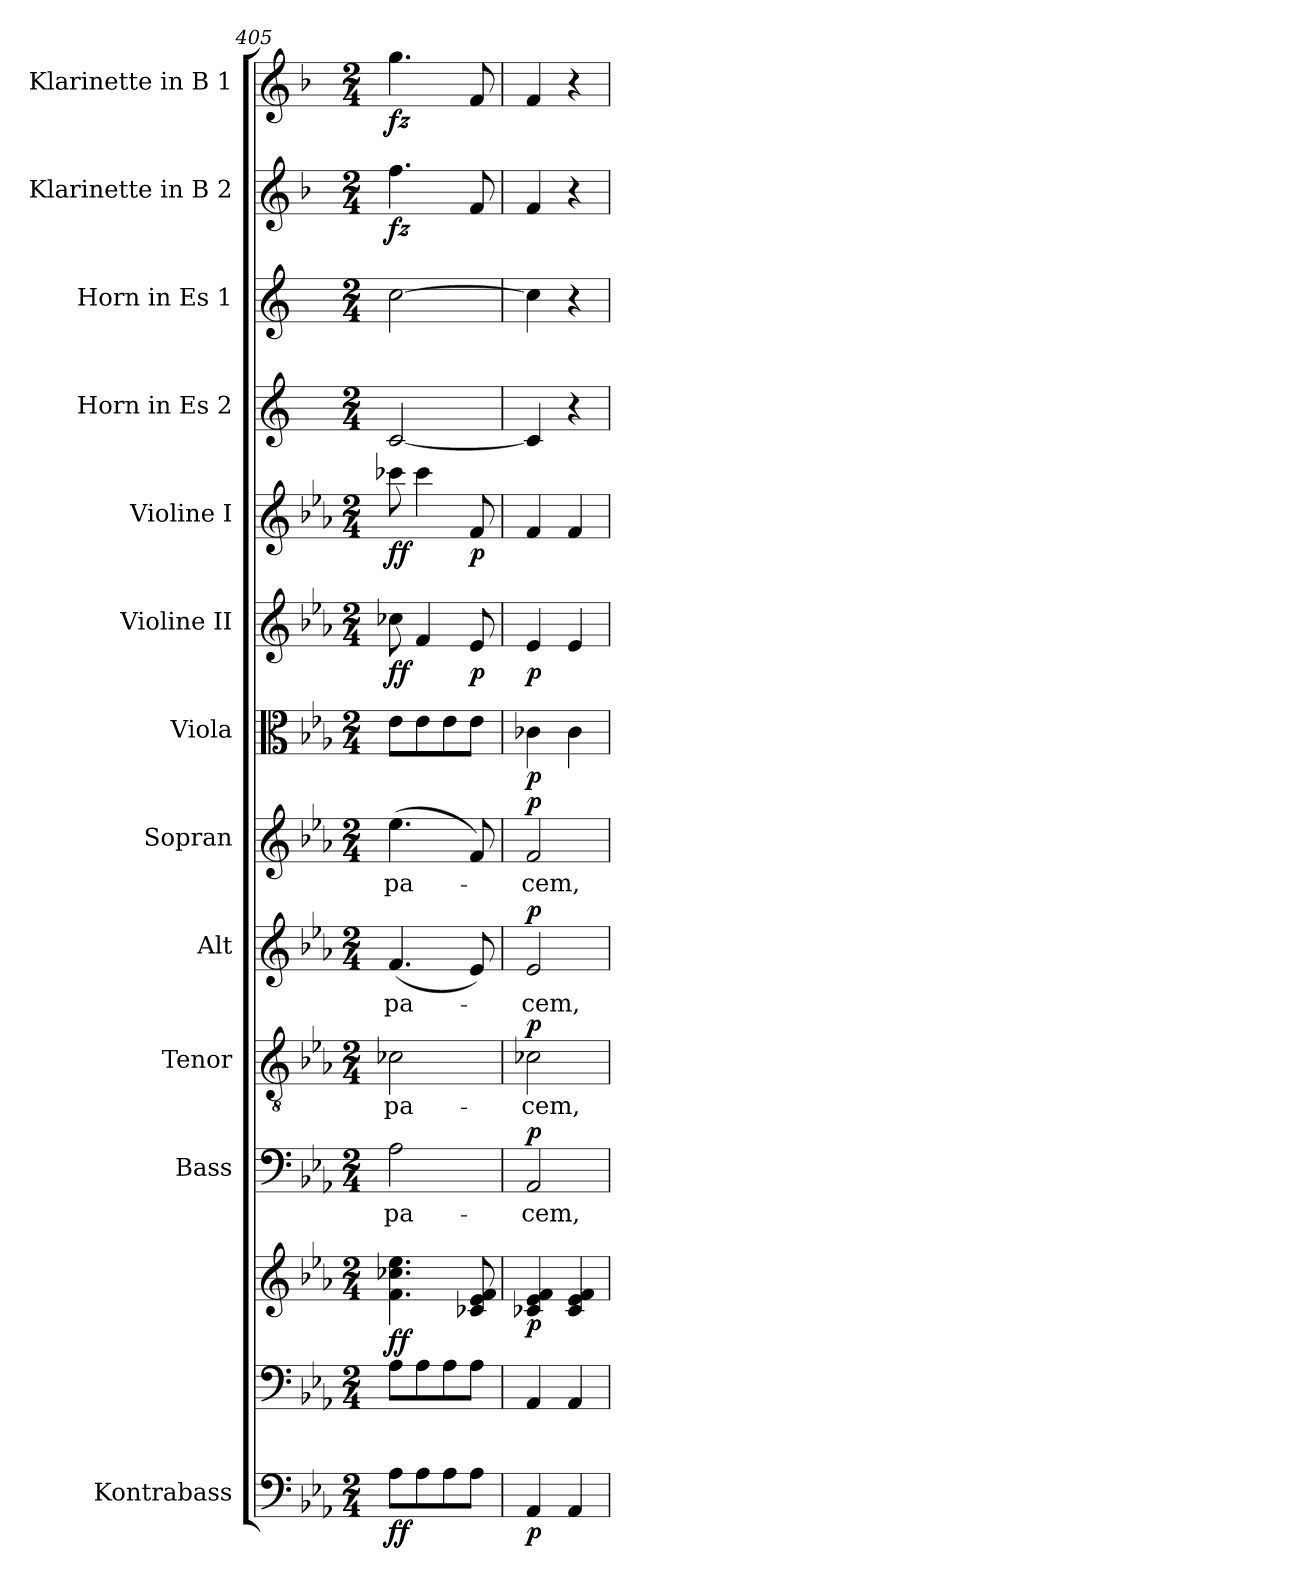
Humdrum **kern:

**kern	**dynam	**kern	**kern	**dynam	**kern	**text	**dynam	**kern	**text	**dynam	**kern	**text	**dynam	**kern	**text	**dynam	**kern	**dynam	**kern	**dynam	**kern	**dynam	**kern	**kern	**kern	**dynam	**kern	**dynam
*part13	*part13	*part12	*part12	*part12	*part11	*part11	*part11	*part10	*part10	*part10	*part9	*part9	*part9	*part8	*part8	*part8	*part7	*part7	*part6	*part6	*part5	*part5	*part4	*part3	*part2	*part2	*part1	*part1
*staff14	*staff14	*staff13	*staff12	*staff12/13	*staff11	*staff11	*staff11	*staff10	*staff10	*staff10	*staff9	*staff9	*staff9	*staff8	*staff8	*staff8	*staff7	*staff7	*staff6	*staff6	*staff5	*staff5	*staff4	*staff3	*staff2	*staff2	*staff1	*staff1
*I"Kontrabass	*	*	*	*	*I"Bass	*	*	*I"Tenor	*	*	*I"Alt	*	*	*I"Sopran	*	*	*I"Viola	*	*I"Violine II	*	*I"Violine I	*	*I"Horn in Es 2	*I"Horn in Es 1	*I"Klarinette in B 2	*	*I"Klarinette in B 1	*
*I'Kb.	*	*	*	*	*I'B	*	*	*I'T	*	*	*I'A	*	*	*I'S	*	*	*I'Vla.	*	*I'Vl. II	*	*I'Vl. I	*	*I'Hrn. 2	*I'Hrn. 1	*	*	*	*
*clefF4	*	*clefF4	*clefG2	*	*clefF4	*	*	*clefGv2	*	*	*clefG2	*	*	*clefG2	*	*	*clefC3	*	*clefG2	*	*clefG2	*	*clefG2	*clefG2	*clefG2	*	*clefG2	*
*ITrd7c12	*	*	*	*	*	*	*	*	*	*	*	*	*	*	*	*	*	*	*	*	*	*	*ITrd5c9	*ITrd5c9	*ITrd1c2	*	*ITrd1c2	*
*k[b-e-a-]	*	*k[b-e-a-]	*k[b-e-a-]	*	*k[b-e-a-]	*	*	*k[b-e-a-]	*	*	*k[b-e-a-]	*	*	*k[b-e-a-]	*	*	*k[b-e-a-]	*	*k[b-e-a-]	*	*k[b-e-a-]	*	*k[b-e-a-]	*k[b-e-a-]	*k[b-e-a-]	*	*k[b-e-a-]	*
*E-:	*	*E-:	*E-:	*	*E-:	*	*	*E-:	*	*	*E-:	*	*	*E-:	*	*	*E-:	*	*E-:	*	*E-:	*	*E-:	*E-:	*E-:	*	*E-:	*
*M2/4	*	*M2/4	*M2/4	*	*M2/4	*	*	*M2/4	*	*	*M2/4	*	*	*M2/4	*	*	*M2/4	*	*M2/4	*	*M2/4	*	*M2/4	*M2/4	*M2/4	*	*M2/4	*
=405	=405	=405	=405	=405	=405	=405	=405	=405	=405	=405	=405	=405	=405	=405	=405	=405	=405	=405	=405	=405	=405	=405	=405	=405	=405	=405	=405	=405
!	!LO:DY:b	!	!	!LO:DY:b	!	!LO:LY:b	!	!	!LO:LY:b	!	!	!LO:LY:b	!	!	!LO:LY:b	!	!	!	!	!LO:DY:b	!	!LO:DY:b	!	!	!	!LO:DY:b	!	!LO:DY:b
8AA-\L	ff	8A-\L	4.f\ 4.cc-X\ 4.ee-\	ff	2A-\	pa-	.	2c-X\	pa-	.	(<4.f/	pa-	.	(>4.ee-\	pa-	.	8e-\L	.	8cc-X\	ff	8ccc-X\	ff	[2E-/	[2e-\	4.ee-\	fz	4.ff\	fz
8AA-\	.	8A-\	.	.	.	.	.	.	.	.	.	.	.	.	.	.	8e-\	.	4f/	.	4ccc-\	.	.	.	.	.	.	.
8AA-\	.	8A-\	.	.	.	.	.	.	.	.	.	.	.	.	.	.	8e-\	.	.	.	.	.	.	.	.	.	.	.
!	!	!	!	!	!	!	!	!	!	!	!	!	!	!	!	!	!	!	!	!LO:DY:b	!	!LO:DY:b	!	!	!	!	!	!
8AA-\J	.	8A-\J	8c-X/ 8e-/ 8f/	.	.	.	.	.	.	.	8e-/)	.	.	8f/)	.	.	8e-\J	.	8e-/	p	8f/	p	.	.	8e-/	.	8e-/	.
!!LO:PB:g=z
=406	=406	=406	=406	=406	=406	=406	=406	=406	=406	=406	=406	=406	=406	=406	=406	=406	=406	=406	=406	=406	=406	=406	=406	=406	=406	=406	=406	=406
!	!LO:DY:b	!	!	!LO:DY:b	!	!LO:LY:b	!LO:DY:a	!	!LO:LY:b	!LO:DY:a	!	!LO:LY:b	!LO:DY:a	!	!LO:LY:b	!LO:DY:a	!	!LO:DY:b	!	!LO:DY:b	!	!	!	!	!	!	!	!
4AAA-/	p	4AA-/	4c-X/ 4e-/ 4f/	p	2AA-/	-cem,	p	2c-X\	-cem,	p	2e-/	-cem,	p	2f/	-cem,	p	4c-X\	p	4e-/	p	4f/	.	4E-/]	4e-\]	4e-/	.	4e-/	.
4AAA-/	.	4AA-/	4c-/ 4e-/ 4f/	.	.	.	.	.	.	.	.	.	.	.	.	.	4c-\	.	4e-/	.	4f/	.	4r	4r	4r	.	4r	.
=	=	=	=	=	=	=	=	=	=	=	=	=	=	=	=	=	=	=	=	=	=	=	=	=	=	=	=	=
*-	*-	*-	*-	*-	*-	*-	*-	*-	*-	*-	*-	*-	*-	*-	*-	*-	*-	*-	*-	*-	*-	*-	*-	*-	*-	*-	*-	*-
